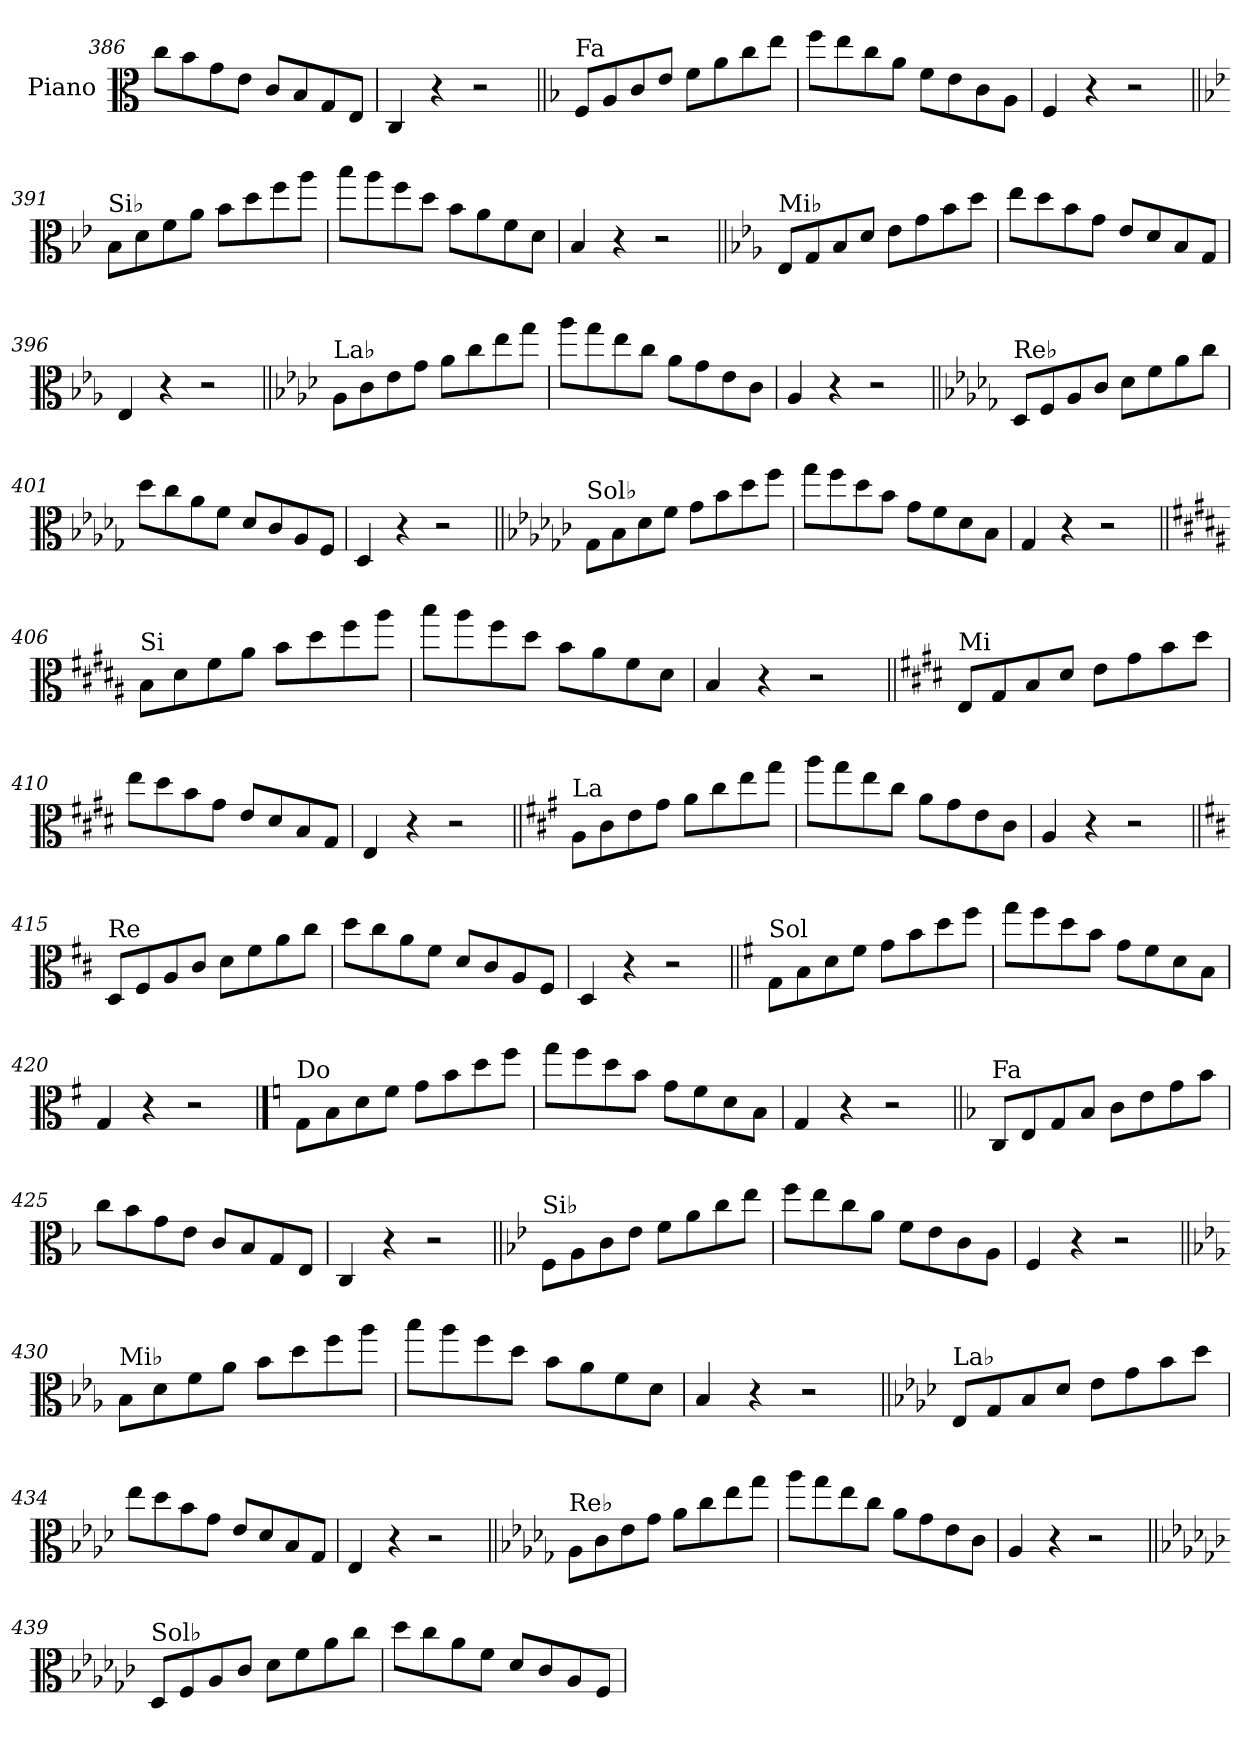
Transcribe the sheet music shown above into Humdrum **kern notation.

**kern
*part1
*staff1
*I"Piano
*I'Pno.
*clefC3
*k[]
=386
8cc\L
8b\
8g\
8e\J
8c/L
8B/
8G/
8E/J
=387
4C/
4r
2r
=388||
*k[b-]
!LO:TX:a:t=Fa
8F/L
8A/
8c/
8e/J
8f\L
8a\
8cc\
8ee\J
=389
8ff\L
8ee\
8cc\
8a\J
8f\L
8e\
8c\
8A\J
=390
4F/
4r
2r
!!LO:LB:g=z
=391||
*k[b-e-]
!LO:TX:a:t=Si♭
8B-\L
8d\
8f\
8a\J
8b-\L
8dd\
8ff\
8aa\J
=392
8bb-\L
8aa\
8ff\
8dd\J
8b-\L
8a\
8f\
8d\J
=393
4B-/
4r
2r
=394||
*k[b-e-a-]
!LO:TX:a:t=Mi♭
8E-/L
8G/
8B-/
8d/J
8e-\L
8g\
8b-\
8dd\J
=395
8ee-\L
8dd\
8b-\
8g\J
8e-/L
8d/
8B-/
8G/J
=396
4E-/
4r
2r
!!LO:LB:g=z
=397||
*k[b-e-a-d-]
!LO:TX:a:t=La♭
8A-\L
8c\
8e-\
8g\J
8a-\L
8cc\
8ee-\
8gg\J
=398
8aa-\L
8gg\
8ee-\
8cc\J
8a-\L
8g\
8e-\
8c\J
=399
4A-/
4r
2r
=400||
*k[b-e-a-d-g-]
!LO:TX:a:t=Re♭
8D-/L
8F/
8A-/
8c/J
8d-\L
8f\
8a-\
8cc\J
=401
8dd-\L
8cc\
8a-\
8f\J
8d-/L
8c/
8A-/
8F/J
=402
4D-/
4r
2r
!!LO:LB:g=z
=403||
*k[b-e-a-d-g-c-]
!LO:TX:a:t=Sol♭
8G-\L
8B-\
8d-\
8f\J
8g-\L
8b-\
8dd-\
8ff\J
=404
8gg-\L
8ff\
8dd-\
8b-\J
8g-\L
8f\
8d-\
8B-\J
=405
4G-/
4r
2r
=406||
*k[f#c#g#d#a#]
!LO:TX:a:t=Si
8B\L
8d#\
8f#\
8a#\J
8b\L
8dd#\
8ff#\
8aa#\J
=407
8bb\L
8aa#\
8ff#\
8dd#\J
8b\L
8a#\
8f#\
8d#\J
=408
4B/
4r
2r
!!LO:LB:g=z
=409||
*k[f#c#g#d#]
!LO:TX:a:t=Mi
8E/L
8G#/
8B/
8d#/J
8e\L
8g#\
8b\
8dd#\J
=410
8ee\L
8dd#\
8b\
8g#\J
8e/L
8d#/
8B/
8G#/J
=411
4E/
4r
2r
=412||
*k[f#c#g#]
!LO:TX:a:t=La
8A\L
8c#\
8e\
8g#\J
8a\L
8cc#\
8ee\
8gg#\J
=413
8aa\L
8gg#\
8ee\
8cc#\J
8a\L
8g#\
8e\
8c#\J
=414
4A/
4r
2r
!!LO:LB:g=z
=415||
*k[f#c#]
!LO:TX:a:t=Re
8D/L
8F#/
8A/
8c#/J
8d\L
8f#\
8a\
8cc#\J
=416
8dd\L
8cc#\
8a\
8f#\J
8d/L
8c#/
8A/
8F#/J
=417
4D/
4r
2r
=418||
*k[f#]
!LO:TX:a:t=Sol
8G\L
8B\
8d\
8f#\J
8g\L
8b\
8dd\
8ff#\J
=419
8gg\L
8ff#\
8dd\
8b\J
8g\L
8f#\
8d\
8B\J
=420
4G/
4r
2r
!!LO:PB:g=z
==421
*k[]
!LO:TX:a:t=Do
8G\L
8B\
8d\
8f\J
8g\L
8b\
8dd\
8ff\J
=422
8gg\L
8ff\
8dd\
8b\J
8g\L
8f\
8d\
8B\J
=423
4G/
4r
2r
=424||
*k[b-]
!LO:TX:a:t=Fa
8C/L
8E/
8G/
8B-/J
8c\L
8e\
8g\
8b-\J
=425
8cc\L
8b-\
8g\
8e\J
8c/L
8B-/
8G/
8E/J
=426
4C/
4r
2r
!!LO:LB:g=z
=427||
*k[b-e-]
!LO:TX:a:t=Si♭
8F\L
8A\
8c\
8e-\J
8f\L
8a\
8cc\
8ee-\J
=428
8ff\L
8ee-\
8cc\
8a\J
8f\L
8e-\
8c\
8A\J
=429
4F/
4r
2r
=430||
*k[b-e-a-]
!LO:TX:a:t=Mi♭
8B-\L
8d\
8f\
8a-\J
8b-\L
8dd\
8ff\
8aa-\J
=431
8bb-\L
8aa-\
8ff\
8dd\J
8b-\L
8a-\
8f\
8d\J
=432
4B-/
4r
2r
!!LO:LB:g=z
=433||
*k[b-e-a-d-]
!LO:TX:a:t=La♭
8E-/L
8G/
8B-/
8d-/J
8e-\L
8g\
8b-\
8dd-\J
=434
8ee-\L
8dd-\
8b-\
8g\J
8e-/L
8d-/
8B-/
8G/J
=435
4E-/
4r
2r
=436||
*k[b-e-a-d-g-]
!LO:TX:a:t=Re♭
8A-\L
8c\
8e-\
8g-\J
8a-\L
8cc\
8ee-\
8gg-\J
=437
8aa-\L
8gg-\
8ee-\
8cc\J
8a-\L
8g-\
8e-\
8c\J
=438
4A-/
4r
2r
!!LO:LB:g=z
=439||
*k[b-e-a-d-g-c-]
!LO:TX:a:t=Sol♭
8D-/L
8F/
8A-/
8c-/J
8d-\L
8f\
8a-\
8cc-\J
=440
8dd-\L
8cc-\
8a-\
8f\J
8d-/L
8c-/
8A-/
8F/J
=
*-
